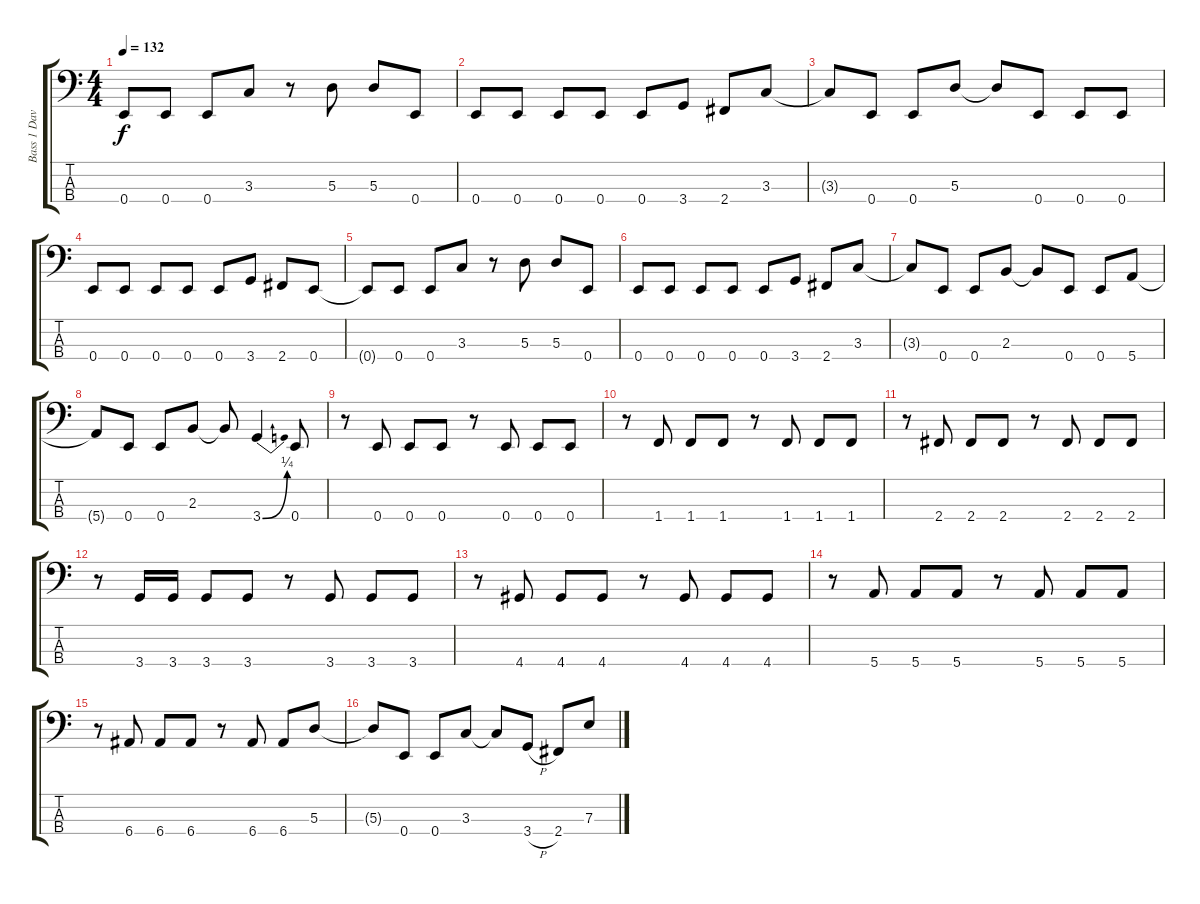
\track ("Bass 1 Dave Ellefson" "Bass 1 Dav") {instrument electricbasspick}
\staff {score tabs}
\tuning (G2 D2 A1 E1) {hide}
\ts (4 4)
\tempo 132
\clef f4
\ks c
0.4{t}.8{dy f} 0.4.8 0.4.8 3.3.8 r.8 5.3.8 5.3.8 0.4.8 |
0.4.8 0.4.8 0.4.8 0.4.8 0.4.8 3.4.8 2.4.8 3.3.8 |
3.3{t}.8 0.4.8 0.4.8 5.3.8 5.3{t}.8 0.4.8 0.4.8 0.4.8 |
0.4.8 0.4.8 0.4.8 0.4.8 0.4.8 3.4.8 2.4.8 0.4.8 |
0.4{t}.8 0.4.8 0.4.8 3.3.8 r.8 5.3.8 5.3.8 0.4.8 |
0.4.8 0.4.8 0.4.8 0.4.8 0.4.8 3.4.8 2.4.8 3.3.8 |
3.3{t}.8 0.4.8 0.4.8 2.3.8 2.3{t}.8 0.4.8 0.4.8 5.4.8 |
5.4{t}.8 0.4.8 0.4.8 2.3.8 2.3{t}.8 3.4{be (bend 0 0 60 1)}.4 0.4.8 |
r.8 0.4.8 0.4.8 0.4.8 r.8 0.4.8 0.4.8 0.4.8 |
r.8 1.4.8 1.4.8 1.4.8 r.8 1.4.8 1.4.8 1.4.8 |
r.8 2.4.8 2.4.8 2.4.8 r.8 2.4.8 2.4.8 2.4.8 |
r.8 3.4.16 3.4.16 3.4.8 3.4.8 r.8 3.4.8 3.4.8 3.4.8 |
r.8 4.4.8 4.4.8 4.4.8 r.8 4.4.8 4.4.8 4.4.8 |
r.8 5.4.8 5.4.8 5.4.8 r.8 5.4.8 5.4.8 5.4.8 |
r.8 6.4.8 6.4.8 6.4.8 r.8 6.4.8 6.4.8 5.3.8 |
5.3{t}.8 0.4.8 0.4.8 3.3.8 3.3{t}.8 3.4{h}.8 2.4.8 7.3.8
